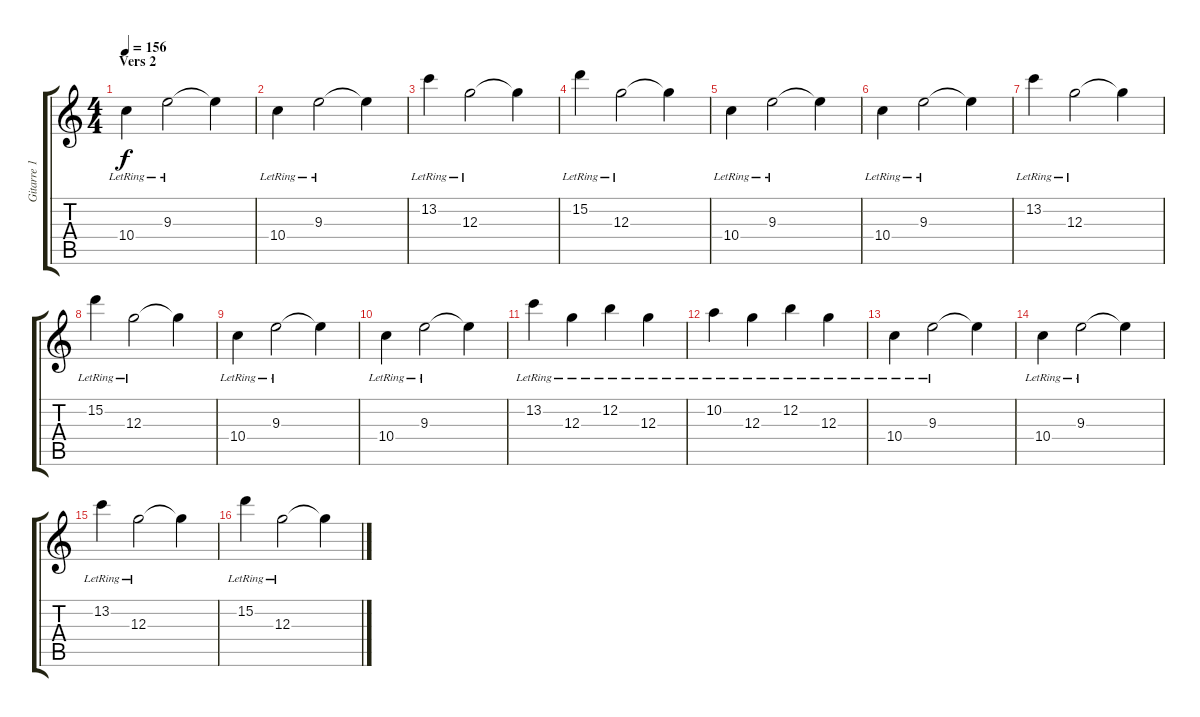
\track ("Gitarre 1" "Gitarre 1") {instrument electricguitarclean}
\staff {score tabs}
\tuning (E4 B3 G3 D3 A2 E2) {hide}
\ts (4 4)
\section ("" "Vers 2")
\tempo 156
\clef g2
\ks c
10.4{lr}.4{dy f instrument electricguitarclean} 9.3{lr}.2 9.3{t}.4 |
10.4{lr}.4 9.3{lr}.2 9.3{t}.4 |
13.2{lr}.4 12.3{lr}.2 12.3{t}.4 |
15.2{lr}.4 12.3{lr}.2 12.3{t}.4 |
10.4{lr}.4 9.3{lr}.2 9.3{t}.4 |
10.4{lr}.4 9.3{lr}.2 9.3{t}.4 |
13.2{lr}.4 12.3{lr}.2 12.3{t}.4 |
15.2{lr}.4 12.3{lr}.2 12.3{t}.4 |
10.4{lr}.4 9.3{lr}.2 9.3{t}.4 |
10.4{lr}.4 9.3{lr}.2 9.3{t}.4 |
13.2{lr}.4 12.3{lr}.4 12.2{lr}.4 12.3{lr}.4 |
10.2{lr}.4 12.3{lr}.4 12.2{lr}.4 12.3{lr}.4 |
10.4{lr}.4 9.3{lr}.2 9.3{t}.4 |
10.4{lr}.4 9.3{lr}.2 9.3{t}.4 |
13.2{lr}.4 12.3{lr}.2 12.3{t}.4 |
15.2{lr}.4 12.3{lr}.2 12.3{t}.4
